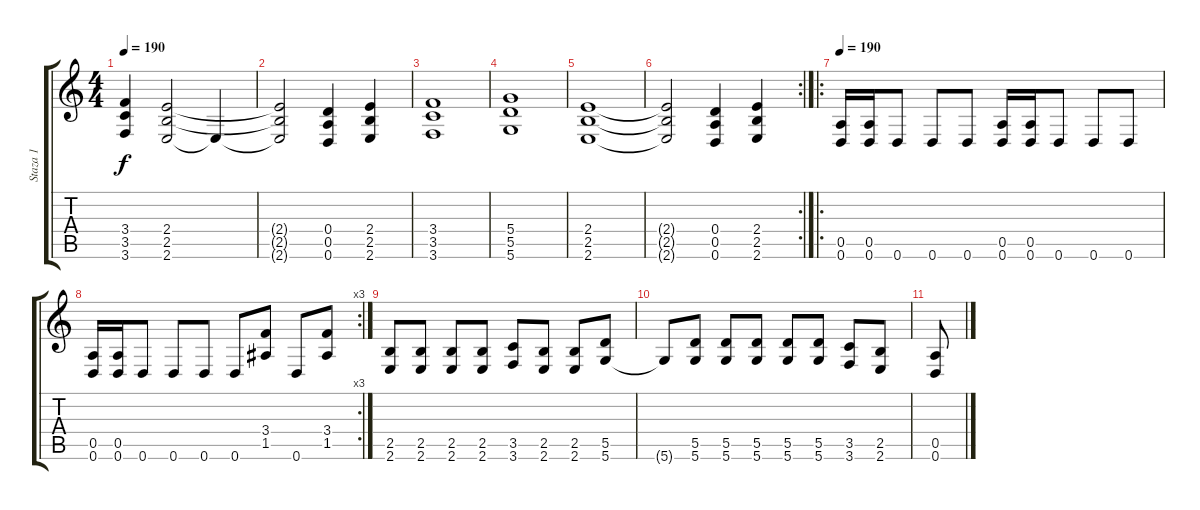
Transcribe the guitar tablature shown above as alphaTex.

\track ("Staza 1" "Staza 1") {instrument distortionguitar}
\staff {score tabs}
\tuning (E4 B3 G3 D3 A2 D2) {hide}
\ts (4 4)
\tempo 190
\clef g2
\ks c
(3.4 3.5 3.6).4{dy f} (2.4 2.5 2.6).2 2.6{t}.4 |
(2.4{t} 2.5{t} 2.6{t}).2 (0.4 0.5 0.6).4 (2.4 2.5 2.6).4 |
(3.4 3.5 3.6).1 |
(5.4 5.5 5.6).1 |
(2.4 2.5 2.6).1 |
\rc 2
(2.4{t} 2.5{t} 2.6{t}).2 (0.4 0.5 0.6).4 (2.4 2.5 2.6).4 |
\ro
\tempo 190
(0.5 0.6).16{instrument distortionguitar} (0.5 0.6).16 0.6.8 0.6.8 0.6.8 (0.5 0.6).16 (0.5 0.6).16 0.6.8 0.6.8 0.6.8 |
\rc 3
(0.5 0.6).16 (0.5 0.6).16 0.6.8 0.6.8 0.6.8 0.6.8 (3.4 1.5).8 0.6.8 (3.4 1.5).8 |
(2.5 2.6).8 (2.5 2.6).8 (2.5 2.6).8 (2.5 2.6).8 (3.5 3.6).8 (2.5 2.6).8 (2.5 2.6).8 (5.5 5.6).8 |
5.6{t}.8 (5.5 5.6).8 (5.5 5.6).8 (5.5 5.6).8 (5.5 5.6).8 (5.5 5.6).8 (3.5 3.6).8 (2.5 2.6).8 |
(0.5 0.6).8
